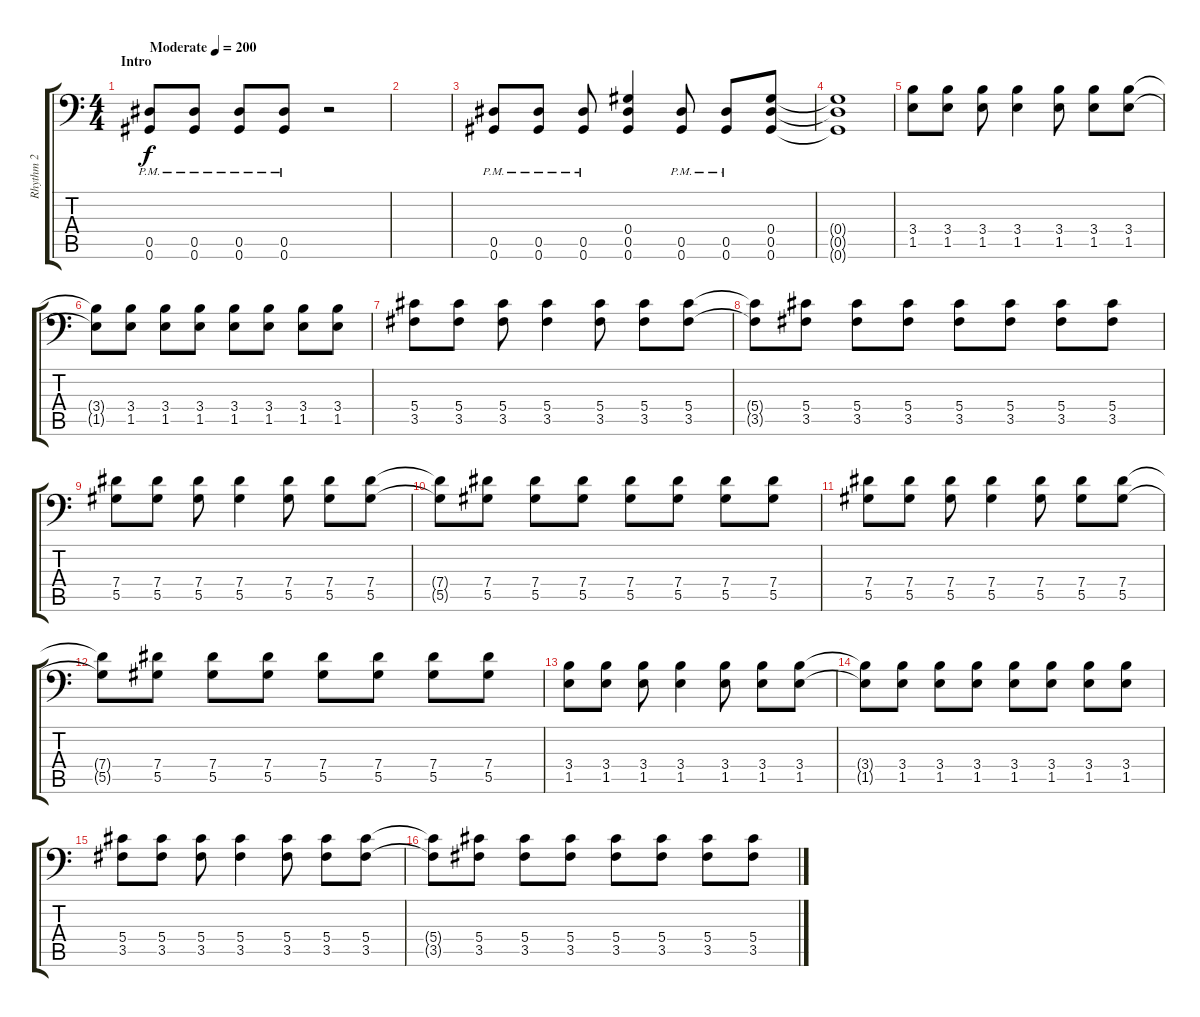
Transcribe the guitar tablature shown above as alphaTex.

\track ("Rhythm 2" "Rhythm 2") {instrument distortionguitar}
\staff {score tabs}
\tuning (Bb3 F3 Db3 Ab2 Eb2 Ab1) {hide}
\ts (4 4)
\section ("" "Intro")
\tempo (200 "Moderate")
\clef f4
\ks c
(0.5{pm} 0.6{pm}).8{dy f instrument distortionguitar} (0.5{pm} 0.6{pm}).8 (0.5{pm} 0.6{pm}).8 (0.5{pm} 0.6{pm}).8 r.2 |
|
(0.5{pm} 0.6{pm}).8 (0.5{pm} 0.6{pm}).8 (0.5{pm} 0.6{pm}).8 (0.4 0.5 0.6).4 (0.5{pm} 0.6{pm}).8 (0.5{pm} 0.6{pm}).8 (0.4 0.5 0.6).8 |
(0.4{t} 0.5{t} 0.6{t}).1 |
(3.4 1.5).8 (3.4 1.5).8 (3.4 1.5).8 (3.4 1.5).4 (3.4 1.5).8 (3.4 1.5).8 (3.4 1.5).8 |
(3.4{t} 1.5{t}).8 (3.4 1.5).8 (3.4 1.5).8 (3.4 1.5).8 (3.4 1.5).8 (3.4 1.5).8 (3.4 1.5).8 (3.4 1.5).8 |
(5.4 3.5).8 (5.4 3.5).8 (5.4 3.5).8 (5.4 3.5).4 (5.4 3.5).8 (5.4 3.5).8 (5.4 3.5).8 |
(5.4{t} 3.5{t}).8 (5.4 3.5).8 (5.4 3.5).8 (5.4 3.5).8 (5.4 3.5).8 (5.4 3.5).8 (5.4 3.5).8 (5.4 3.5).8 |
(7.4 5.5).8 (7.4 5.5).8 (7.4 5.5).8 (7.4 5.5).4 (7.4 5.5).8 (7.4 5.5).8 (7.4 5.5).8 |
(7.4{t} 5.5{t}).8 (7.4 5.5).8 (7.4 5.5).8 (7.4 5.5).8 (7.4 5.5).8 (7.4 5.5).8 (7.4 5.5).8 (7.4 5.5).8 |
(7.4 5.5).8 (7.4 5.5).8 (7.4 5.5).8 (7.4 5.5).4 (7.4 5.5).8 (7.4 5.5).8 (7.4 5.5).8 |
(7.4{t} 5.5{t}).8 (7.4 5.5).8 (7.4 5.5).8 (7.4 5.5).8 (7.4 5.5).8 (7.4 5.5).8 (7.4 5.5).8 (7.4 5.5).8 |
(3.4 1.5).8 (3.4 1.5).8 (3.4 1.5).8 (3.4 1.5).4 (3.4 1.5).8 (3.4 1.5).8 (3.4 1.5).8 |
(3.4{t} 1.5{t}).8 (3.4 1.5).8 (3.4 1.5).8 (3.4 1.5).8 (3.4 1.5).8 (3.4 1.5).8 (3.4 1.5).8 (3.4 1.5).8 |
(5.4 3.5).8 (5.4 3.5).8 (5.4 3.5).8 (5.4 3.5).4 (5.4 3.5).8 (5.4 3.5).8 (5.4 3.5).8 |
(5.4{t} 3.5{t}).8 (5.4 3.5).8 (5.4 3.5).8 (5.4 3.5).8 (5.4 3.5).8 (5.4 3.5).8 (5.4 3.5).8 (5.4 3.5).8
